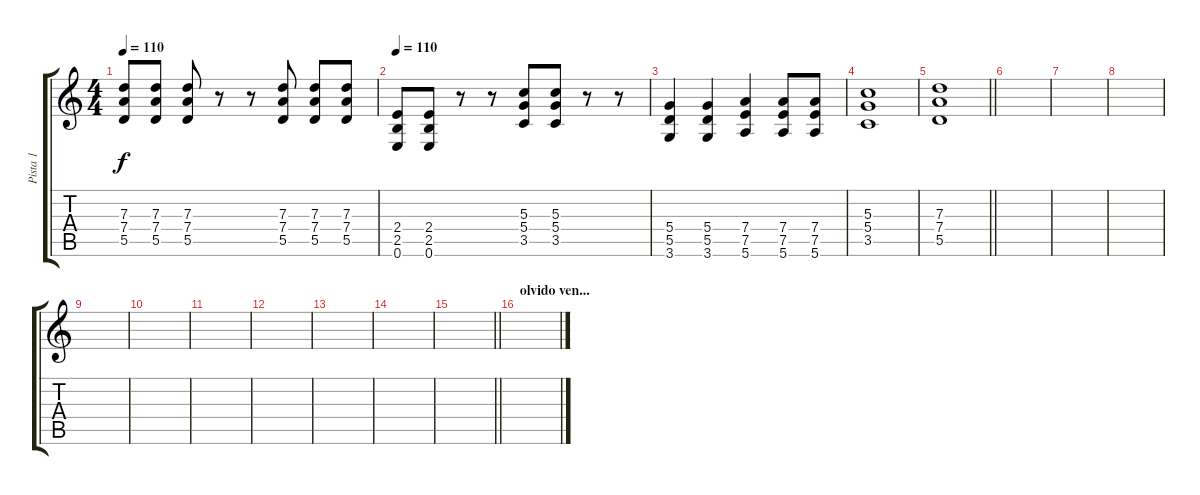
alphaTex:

\track ("Pista 1" "Pista 1") {instrument electricguitarclean}
\staff {score tabs}
\tuning (E4 B3 G3 D3 A2 E2) {hide}
\ts (4 4)
\tempo 110
\clef g2
\ks c
(7.3{t} 7.4{t} 5.5{t}).8{dy f} (7.3 7.4 5.5).8 (7.3 7.4 5.5).8 r.8 r.8 (7.3 7.4 5.5).8 (7.3 7.4 5.5).8 (7.3 7.4 5.5).8 |
\tempo 110
(2.4 2.5 0.6).8 (2.4 2.5 0.6).8 r.8 r.8 (5.3 5.4 3.5).8 (5.3 5.4 3.5).8 r.8 r.8 |
(5.4 5.5 3.6).4 (5.4 5.5 3.6).4 (7.4 7.5 5.6).4 (7.4 7.5 5.6).8 (7.4 7.5 5.6).8 |
(5.3 5.4 3.5).1 |
\barLineRight lightlight
(7.3 7.4 5.5).1 |
\section ("" "")
|
|
|
|
|
|
|
|
|
\barLineRight lightlight
|
\section ("" "olvido ven...")
